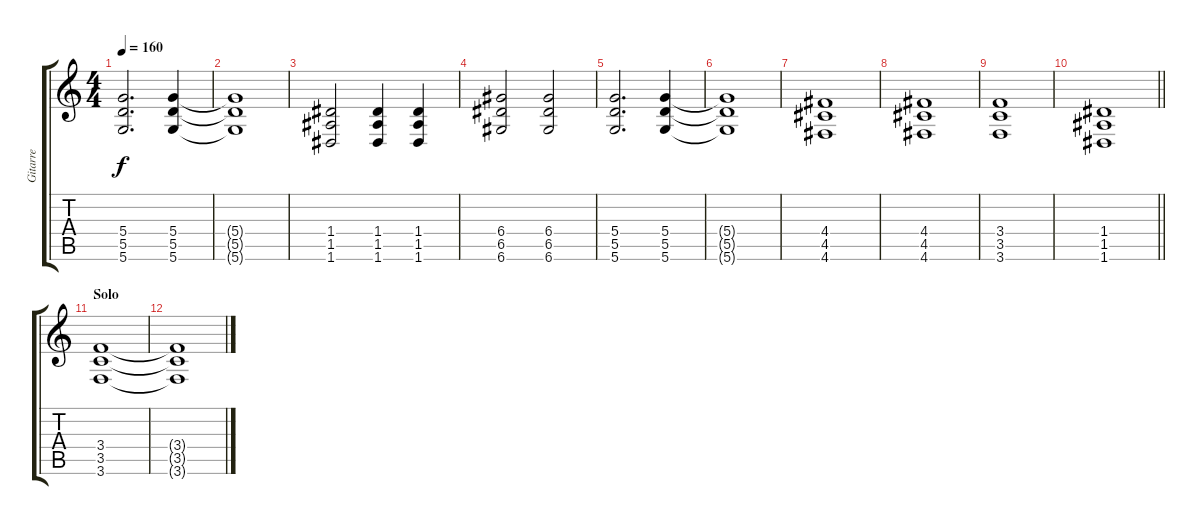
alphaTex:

\track ("Gitarre" "Gitarre") {instrument distortionguitar}
\staff {score tabs}
\tuning (E4 B3 G3 D3 A2 D2) {hide}
\ts (4 4)
\tempo 160
\clef g2
\ks c
(5.4 5.5 5.6).2{d dy f} (5.4 5.5 5.6).4 |
(5.4{t} 5.5{t} 5.6{t}).1 |
(1.4 1.5 1.6).2 (1.4 1.5 1.6).4 (1.4 1.5 1.6).4 |
(6.4 6.5 6.6).2 (6.4 6.5 6.6).2 |
(5.4 5.5 5.6).2{d} (5.4 5.5 5.6).4 |
(5.4{t} 5.5{t} 5.6{t}).1 |
(4.4 4.5 4.6).1 |
(4.4 4.5 4.6).1 |
(3.4 3.5 3.6).1 |
\barLineRight lightlight
(1.4 1.5 1.6).1 |
\section ("" "Solo")
(3.4 3.5 3.6).1 |
(3.4{t} 3.5{t} 3.6{t}).1
